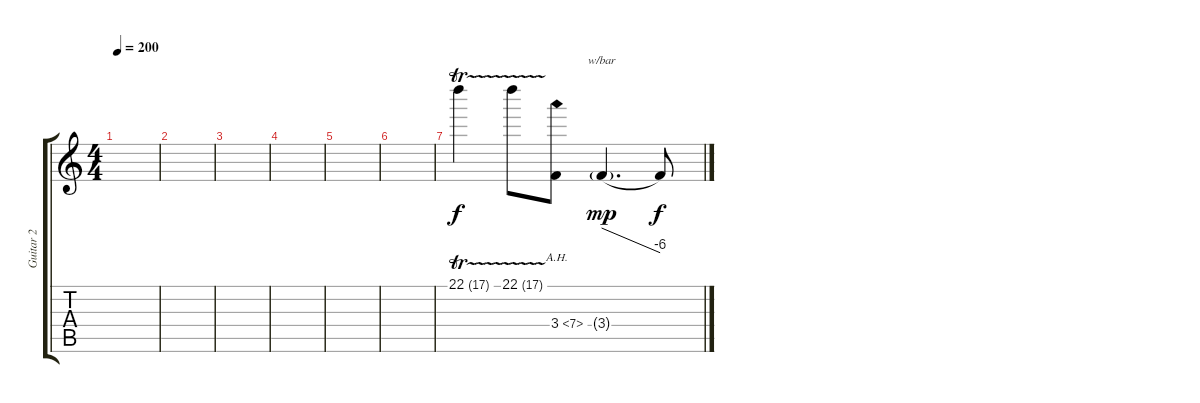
\track ("Guitar 2" "Guitar 2") {instrument overdrivenguitar}
\staff {score tabs}
\tuning (E4 B3 G3 D3 A2 E2) {hide}
\ts (4 4)
\tempo 200
\clef g2
\ks c
|
|
|
|
|
|
22.1{tr (17 32)}.4 22.1{tr (17 32)}.8 3.4{ah 4}.8 3.4{g}.4{d tbe (dive default 0 0 60 -24) dy mp} 3.4{t}.8{dy f}
